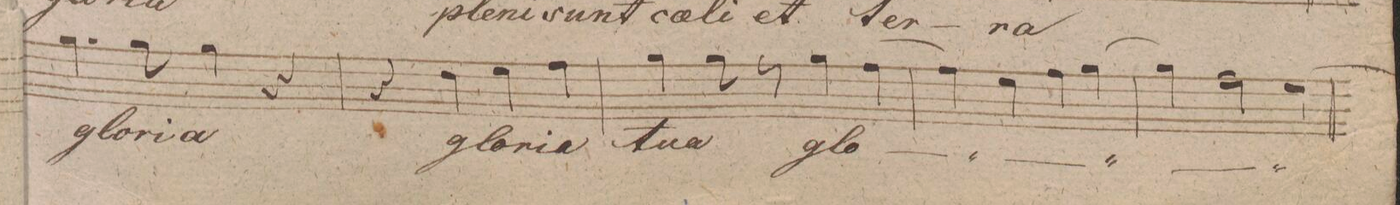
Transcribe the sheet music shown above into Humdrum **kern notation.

**kern	**text	**dynam
*I"Soprano.	*	*
*clefC1	*	*
*k[f#c#g#d#]	*	*
*met(c)	*	*
*M4/4	*	*
4.ee\	glo-	.
8ee\	-ri-	.
4ee\	-a,	.
4r	.	.
=38	=38	=38
4r	.	.
4b\	glo-	.
4cc#\	-ri-	.
4dd#\	-a	.
=39	=39	=39
4ee\	tu-	.
8ee\	-a	.
8r	.	.
4ee\	glo-	.
[4dd#\	.	.
=40	=40	=40
4dd#\]	.	.
4cc#\	.	.
4dd#\	.	.
[4ee\	.	.
=41	=41	=41
4ee\]	.	.
2dd#\	.	.
[4cc#\	.	.
=42	=42	=42
*-	*-	*-
